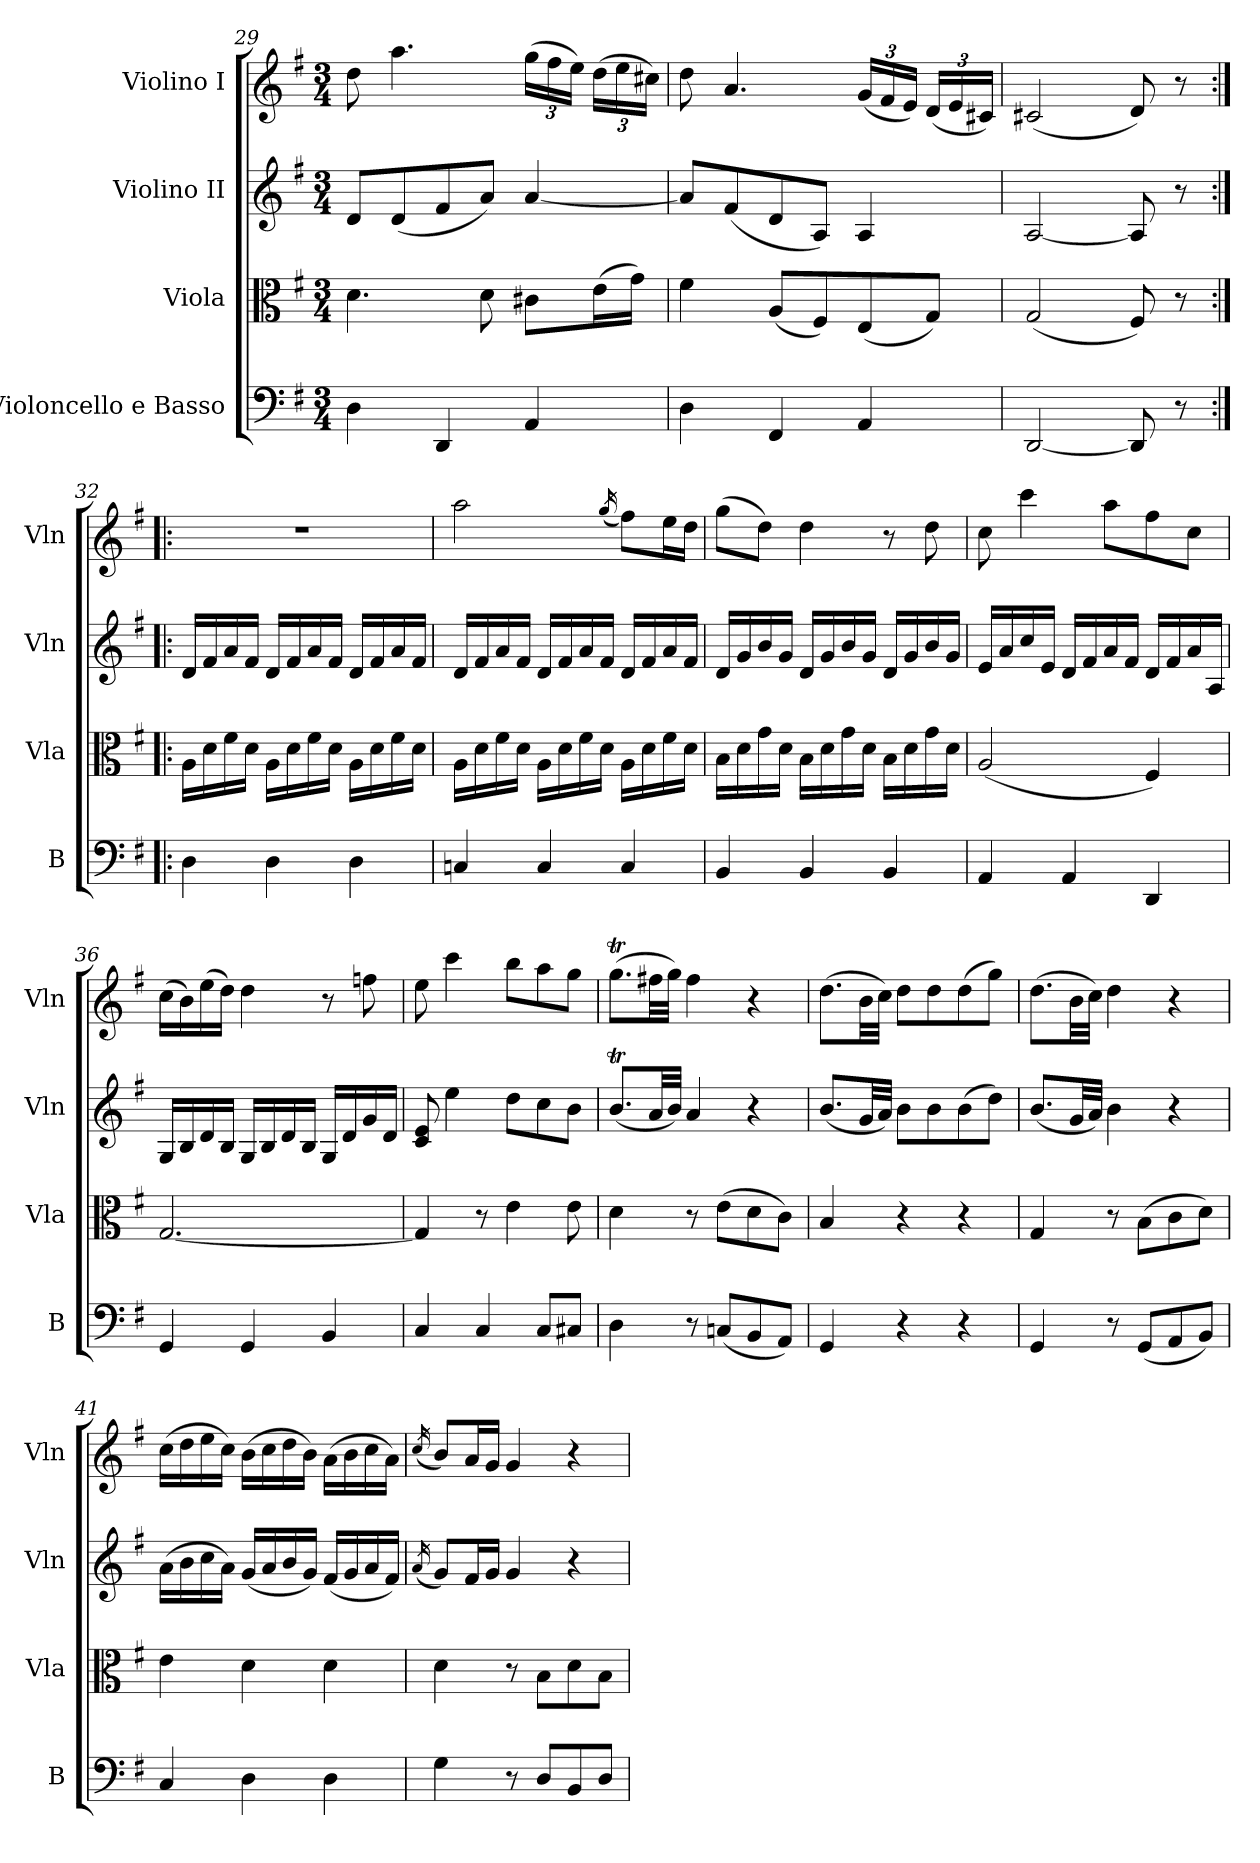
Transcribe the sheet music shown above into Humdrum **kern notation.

**kern	**kern	**kern	**kern
*part4	*part3	*part2	*part1
*staff4	*staff3	*staff2	*staff1
*I"Violoncello e Basso	*I"Viola	*I"Violino II	*I"Violino I
*I'B	*I'Vla	*I'Vln	*I'Vln
*clefF4	*clefC3	*clefG2	*clefG2
*k[f#]	*k[f#]	*k[f#]	*k[f#]
*G:	*G:	*G:	*G:
*M3/4	*M3/4	*M3/4	*M3/4
=29	=29	=29	=29
4D	4.d	8dL	8dd
.	.	(8d	4.aa
4DD	.	8f#	.
.	8d	8aJ)	.
*	*	*	*Xbrackettup
4AA	8c#XL	[4a	(24ggLL
.	.	.	24ff#
.	.	.	24eeJJ)
.	(16eL	.	(24ddLL
.	.	.	24ee
.	16gJJ)	.	.
.	.	.	24cc#XJJ)
=30	=30	=30	=30
4D	4f#	8aL]	8dd
.	.	(8f#	4.a
4FF#	(8AL	8d	.
.	8F#)	8AJ)	.
4AA	(8E	4A	(24gLL
.	.	.	24f#
.	.	.	24eJJ)
.	8GJ)	.	(24dLL
.	.	.	24e
.	.	.	24c#XJJ)
=31	=31	=31	=31
[2DD	(2G	[2A	(2c#X
8DD]	8F#)	8A]	8d)
8r	8r	8r	8r
=32:|!|:	=32:|!|:	=32:|!|:	=32:|!|:
4D	16ALL	16dLL	2.r
.	16d	16f#	.
.	16f#	16a	.
.	16dJJ	16f#JJ	.
4D	16ALL	16dLL	.
.	16d	16f#	.
.	16f#	16a	.
.	16dJJ	16f#JJ	.
4D	16ALL	16dLL	.
.	16d	16f#	.
.	16f#	16a	.
.	16dJJ	16f#JJ	.
=33	=33	=33	=33
4Cn	16ALL	16dLL	2aa
.	16d	16f#	.
.	16f#	16a	.
.	16dJJ	16f#JJ	.
4C	16ALL	16dLL	.
.	16d	16f#	.
.	16f#	16a	.
.	16dJJ	16f#JJ	.
.	.	.	(<16qgg/
4C	16ALL	16dLL	8ff#L)
.	16d	16f#	.
.	16f#	16a	16eeL
.	16dJJ	16f#JJ	16ddJJ
=34	=34	=34	=34
4BB	16BLL	16dLL	(8ggL
.	16d	16g	.
.	16g	16b	8ddJ)
.	16dJJ	16gJJ	.
4BB	16BLL	16dLL	4dd
.	16d	16g	.
.	16g	16b	.
.	16dJJ	16gJJ	.
4BB	16BLL	16dLL	8r
.	16d	16g	.
.	16g	16b	8dd
.	16dJJ	16gJJ	.
=35	=35	=35	=35
4AA	(2A	16eLL	8cc
.	.	16a	.
.	.	16cc	4ccc
.	.	16eJJ	.
4AA	.	16dLL	.
.	.	16f#	.
.	.	16a	8aaL
.	.	16f#JJ	.
4DD	4F#)	16dLL	8ff#
.	.	16f#	.
.	.	16a	8ccJ
.	.	16AJJ	.
!!LO:LB:g=z
=36	=36	=36	=36
4GG	[2.G	16GLL	(16ccLL
.	.	16B	16b)
.	.	16d	(16ee
.	.	16BJJ	16ddJJ)
4GG	.	16GLL	4dd
.	.	16B	.
.	.	16d	.
.	.	16BJJ	.
4BB	.	16GLL	8r
.	.	16d	.
.	.	16g	8ffn
.	.	16dJJ	.
=37	=37	=37	=37
4C	4G]	8e 8c	8ee
.	.	4ee	4ccc
4C	8r	.	.
.	4e	8ddL	8bbL
8CL	.	8cc	8aa
8C#XJ	8e	8bJ	8ggJ
=38	=38	=38	=38
4D	4d	(8.btL	(8.ggTL
.	.	32aLL	32ff#XLL
.	.	32bJJJ)	32ggJJJ)
8r	8r	4a	4ff#
(8CnL	(8eL	.	.
8BB	8d	4r	4r
8AAJ)	8cJ)	.	.
=39	=39	=39	=39
4GG	4B	(8.bL	(8.ddL
.	.	32gLL	32bLL
.	.	32aJJJ)	32ccJJJ)
4r	4r	8bL	8ddL
.	.	8b	8dd
4r	4r	(8b	(8dd
.	.	8ddJ)	8ggJ)
=40	=40	=40	=40
4GG	4G	(8.bL	(8.ddL
.	.	32gLL	32bLL
.	.	32aJJJ)	32ccJJJ)
8r	8r	4b	4dd
(8GGL	(8BL	.	.
8AA	8c	4r	4r
8BBJ)	8dJ)	.	.
!!LO:LB:g=z
=41	=41	=41	=41
4C	4e	(16aLL	(16ccLL
.	.	16b	16dd
.	.	16cc	16ee
.	.	16aJJ)	16ccJJ)
4D	4d	(16gLL	(16bLL
.	.	16a	16cc
.	.	16b	16dd
.	.	16gJJ)	16bJJ)
4D	4d	(16f#LL	(16aLL
.	.	16g	16b
.	.	16a	16cc
.	.	16f#JJ)	16aJJ)
=42	=42	=42	=42
.	.	(<16qa/	(<16qcc/
4G	4d	8gL)	8bL)
.	.	16f#L	16aL
.	.	16gJJ	16gJJ
8r	8r	4g	4g
8DL	8BL	.	.
8BB	8d	4r	4r
8DJ	8BJ	.	.
=	=	=	=
*-	*-	*-	*-
